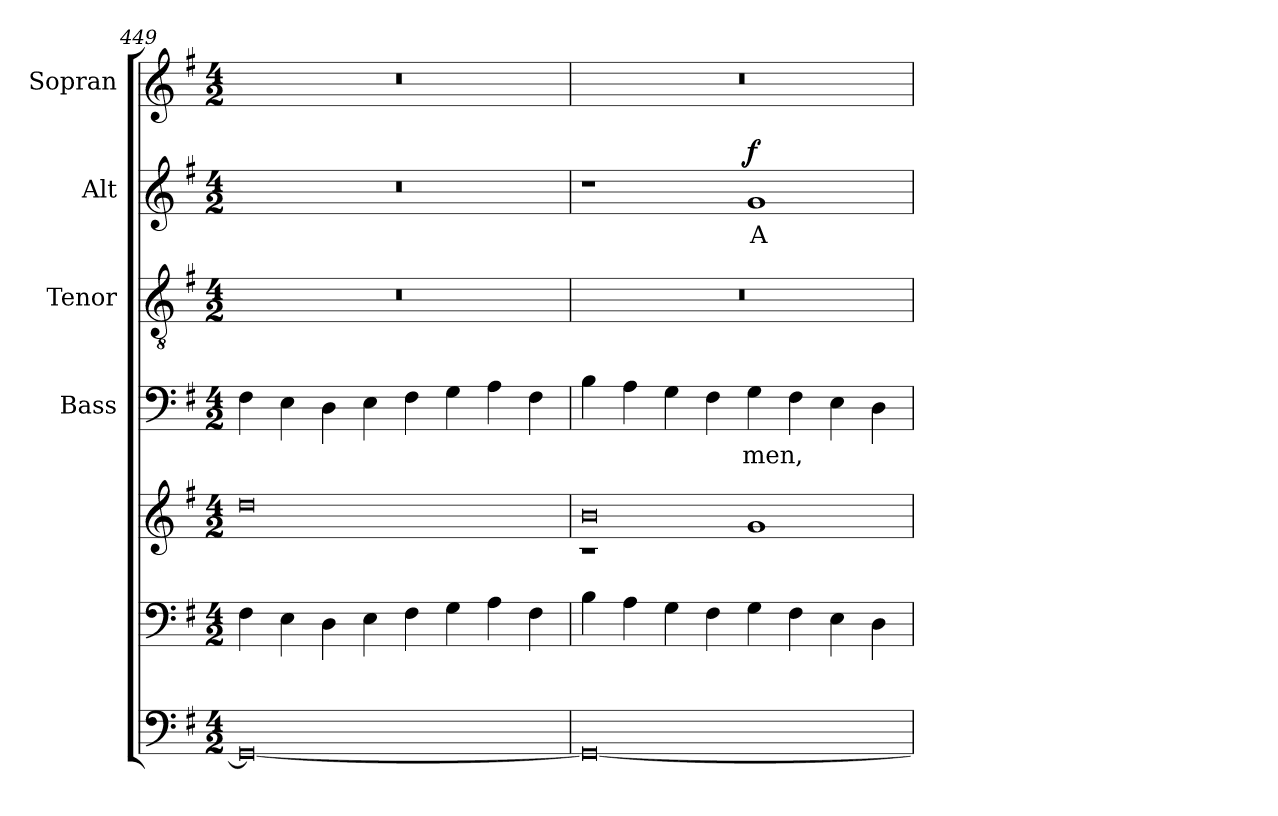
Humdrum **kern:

**kern	**kern	**kern	**kern	**text	**kern	**kern	**text	**dynam	**kern
*part6	*part5	*part5	*part4	*part4	*part3	*part2	*part2	*part2	*part1
*staff7	*staff6	*staff5	*staff4	*staff4	*staff3	*staff2	*staff2	*staff2	*staff1
*	*	*	*I"Bass	*	*I"Tenor	*I"Alt	*	*	*I"Sopran
*	*	*	*I'B.	*	*I'T.	*I'A.	*	*	*I'S.
*clefF4	*clefF4	*clefG2	*clefF4	*	*clefGv2	*clefG2	*	*	*clefG2
*k[f#]	*k[f#]	*k[f#]	*k[f#]	*	*k[f#]	*k[f#]	*	*	*k[f#]
*G:	*G:	*G:	*G:	*	*G:	*G:	*	*	*G:
*M4/2	*M4/2	*M4/2	*M4/2	*	*M4/2	*M4/2	*	*	*M4/2
=449	=449	=449	=449	=449	=449	=449	=449	=449	=449
0GG_	4F#\	0dd	4F#\	.	0r	0r	.	.	0r
.	4E\	.	4E\	.	.	.	.	.	.
.	4D\	.	4D\	.	.	.	.	.	.
.	4E\	.	4E\	.	.	.	.	.	.
.	4F#\	.	4F#\	.	.	.	.	.	.
.	4G\	.	4G\	.	.	.	.	.	.
.	4A\	.	4A\	.	.	.	.	.	.
.	4F#\	.	4F#\	.	.	.	.	.	.
=450	=450	=450	=450	=450	=450	=450	=450	=450	=450
*	*	*^	*	*	*	*	*	*	*
0GG_	4B\	0b	1rc	4B\	.	0r	1r	.	.	0r
.	4A\	.	.	4A\	.	.	.	.	.	.
.	4G\	.	.	4G\	.	.	.	.	.	.
.	4F#\	.	.	4F#\	.	.	.	.	.	.
!	!	!	!	!	!LO:LY:b	!	!	!LO:LY:b	!LO:DY:a	!
.	4G\	.	1g	4G\	-men,	.	1g	A-	f	.
.	4F#\	.	.	4F#\	.	.	.	.	.	.
.	4E\	.	.	4E\	.	.	.	.	.	.
.	4D\	.	.	4D\	.	.	.	.	.	.
*	*	*v	*v	*	*	*	*	*	*	*
=	=	=	=	=	=	=	=	=	=
*-	*-	*-	*-	*-	*-	*-	*-	*-	*-
